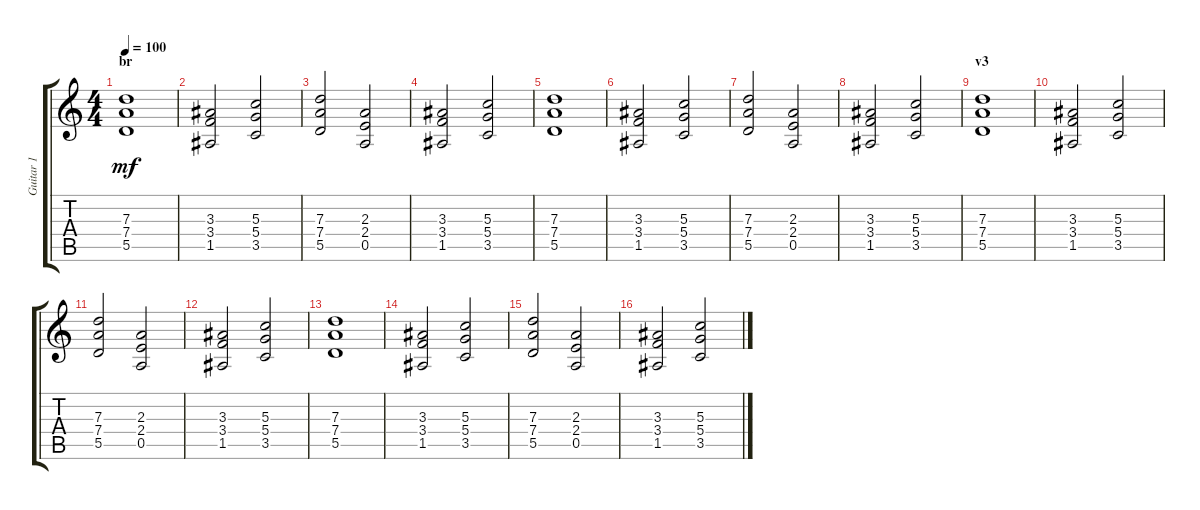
\track ("Guitar 1" "Guitar 1") {instrument distortionguitar}
\staff {score tabs}
\tuning (E4 B3 G3 D3 A2 E2) {hide}
\ts (4 4)
\section ("" "br")
\tempo 100
\clef g2
\ks c
(7.3 7.4 5.5).1{dy mf} |
(3.3 3.4 1.5).2 (5.3 5.4 3.5).2 |
(7.3 7.4 5.5).2 (2.3 2.4 0.5).2 |
(3.3 3.4 1.5).2 (5.3 5.4 3.5).2 |
(7.3 7.4 5.5).1 |
(3.3 3.4 1.5).2 (5.3 5.4 3.5).2 |
(7.3 7.4 5.5).2 (2.3 2.4 0.5).2 |
(3.3 3.4 1.5).2 (5.3 5.4 3.5).2 |
\section ("" "v3")
(7.3 7.4 5.5).1 |
(3.3 3.4 1.5).2 (5.3 5.4 3.5).2 |
(7.3 7.4 5.5).2 (2.3 2.4 0.5).2 |
(3.3 3.4 1.5).2 (5.3 5.4 3.5).2 |
(7.3 7.4 5.5).1 |
(3.3 3.4 1.5).2 (5.3 5.4 3.5).2 |
(7.3 7.4 5.5).2 (2.3 2.4 0.5).2 |
(3.3 3.4 1.5).2 (5.3 5.4 3.5).2
